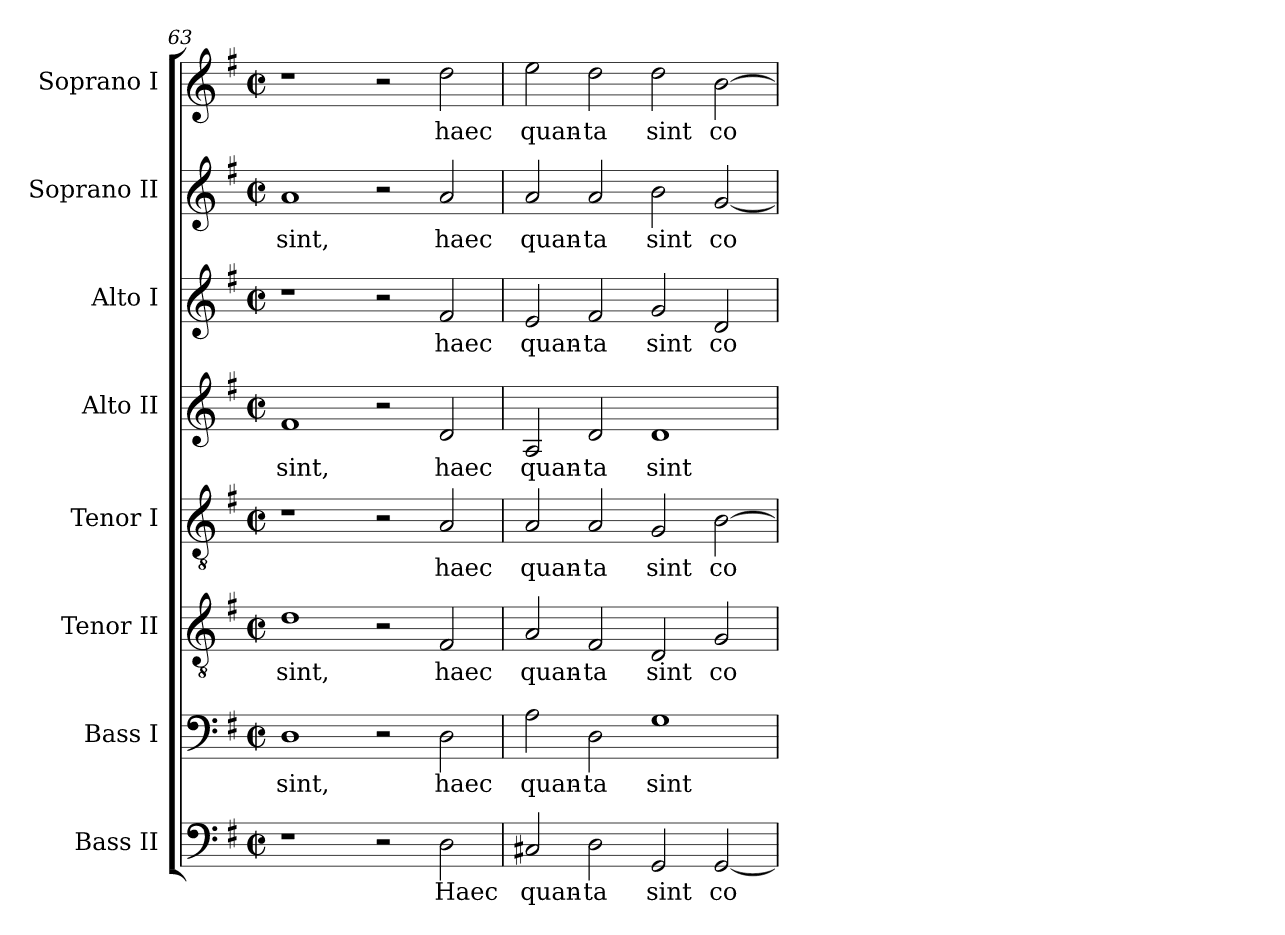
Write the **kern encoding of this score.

**kern	**text	**kern	**text	**kern	**text	**kern	**text	**kern	**text	**kern	**text	**kern	**text	**kern	**text
*part8	*part8	*part7	*part7	*part6	*part6	*part5	*part5	*part4	*part4	*part3	*part3	*part2	*part2	*part1	*part1
*staff8	*staff8	*staff7	*staff7	*staff6	*staff6	*staff5	*staff5	*staff4	*staff4	*staff3	*staff3	*staff2	*staff2	*staff1	*staff1
*I"Bass II	*	*I"Bass I	*	*I"Tenor II	*	*I"Tenor I	*	*I"Alto II	*	*I"Alto I	*	*I"Soprano II	*	*I"Soprano I	*
*I'BII	*	*I'BI	*	*I'TII	*	*I'TI	*	*I'AII	*	*I'AI	*	*	*	*	*
*clefF4	*	*clefF4	*	*clefGv2	*	*clefGv2	*	*clefG2	*	*clefG2	*	*clefG2	*	*clefG2	*
*k[f#]	*	*k[f#]	*	*k[f#]	*	*k[f#]	*	*k[f#]	*	*k[f#]	*	*k[f#]	*	*k[f#]	*
*G:	*	*G:	*	*G:	*	*G:	*	*G:	*	*G:	*	*G:	*	*G:	*
*M2/2	*	*M2/2	*	*M2/2	*	*M2/2	*	*M2/2	*	*M2/2	*	*M2/2	*	*M2/2	*
*met(c|)	*	*met(c|)	*	*met(c|)	*	*met(c|)	*	*met(c|)	*	*met(c|)	*	*met(c|)	*	*met(c|)	*
=63	=63	=63	=63	=63	=63	=63	=63	=63	=63	=63	=63	=63	=63	=63	=63
!	!	!	!LO:LY:b:color=#000000	!	!	!	!	!	!	!	!	!	!	!	!
!	!	!	!	!	!LO:LY:b:color=#000000	!	!	!	!	!	!	!	!	!	!
!	!	!	!	!	!	!	!	!	!LO:LY:b:color=#000000	!	!	!	!	!	!
!	!	!	!	!	!	!	!	!	!	!	!	!	!LO:LY:b:color=#000000	!	!
1r	.	1Di	sint,	1di	sint,	1r	.	1f#i	sint,	1r	.	1ai	sint,	1r	.
2r	.	2r	.	2r	.	2r	.	2r	.	2r	.	2r	.	2r	.
!	!LO:LY:b:color=#000000	!	!	!	!	!	!	!	!	!	!	!	!	!	!
!	!	!	!LO:LY:b:color=#000000	!	!	!	!	!	!	!	!	!	!	!	!
!	!	!	!	!	!LO:LY:b:color=#000000	!	!	!	!	!	!	!	!	!	!
!	!	!	!	!	!	!	!LO:LY:b:color=#000000	!	!	!	!	!	!	!	!
!	!	!	!	!	!	!	!	!	!LO:LY:b:color=#000000	!	!	!	!	!	!
!	!	!	!	!	!	!	!	!	!	!	!LO:LY:b:color=#000000	!	!	!	!
!	!	!	!	!	!	!	!	!	!	!	!	!	!LO:LY:b:color=#000000	!	!
!	!	!	!	!	!	!	!	!	!	!	!	!	!	!	!LO:LY:b:color=#000000
2Di\	Haec	2Di\	haec	2F#i/	haec	2Ai/	haec	2di/	haec	2f#i/	haec	2ai/	haec	2ddi\	haec
=64	=64	=64	=64	=64	=64	=64	=64	=64	=64	=64	=64	=64	=64	=64	=64
!	!LO:LY:b:color=#000000	!	!	!	!	!	!	!	!	!	!	!	!	!	!
!	!	!	!LO:LY:b:color=#000000	!	!	!	!	!	!	!	!	!	!	!	!
!	!	!	!	!	!LO:LY:b:color=#000000	!	!	!	!	!	!	!	!	!	!
!	!	!	!	!	!	!	!LO:LY:b:color=#000000	!	!	!	!	!	!	!	!
!	!	!	!	!	!	!	!	!	!LO:LY:b:color=#000000	!	!	!	!	!	!
!	!	!	!	!	!	!	!	!	!	!	!LO:LY:b:color=#000000	!	!	!	!
!	!	!	!	!	!	!	!	!	!	!	!	!	!LO:LY:b:color=#000000	!	!
!	!	!	!	!	!	!	!	!	!	!	!	!	!	!	!LO:LY:b:color=#000000
2C#Xi/	quan-	2Ai\	quan-	2Ai/	quan-	2Ai/	quan-	2Ai/	quan-	2ei/	quan-	2ai/	quan-	2eei\	quan-
!	!LO:LY:b:color=#000000	!	!	!	!	!	!	!	!	!	!	!	!	!	!
!	!	!	!LO:LY:b:color=#000000	!	!	!	!	!	!	!	!	!	!	!	!
!	!	!	!	!	!LO:LY:b:color=#000000	!	!	!	!	!	!	!	!	!	!
!	!	!	!	!	!	!	!LO:LY:b:color=#000000	!	!	!	!	!	!	!	!
!	!	!	!	!	!	!	!	!	!LO:LY:b:color=#000000	!	!	!	!	!	!
!	!	!	!	!	!	!	!	!	!	!	!LO:LY:b:color=#000000	!	!	!	!
!	!	!	!	!	!	!	!	!	!	!	!	!	!LO:LY:b:color=#000000	!	!
!	!	!	!	!	!	!	!	!	!	!	!	!	!	!	!LO:LY:b:color=#000000
2Di\	-ta	2Di\	-ta	2F#i/	-ta	2Ai/	-ta	2di/	-ta	2f#i/	-ta	2ai/	-ta	2ddi\	-ta
!	!LO:LY:b:color=#000000	!	!	!	!	!	!	!	!	!	!	!	!	!	!
!	!	!	!LO:LY:b:color=#000000	!	!	!	!	!	!	!	!	!	!	!	!
!	!	!	!	!	!LO:LY:b:color=#000000	!	!	!	!	!	!	!	!	!	!
!	!	!	!	!	!	!	!LO:LY:b:color=#000000	!	!	!	!	!	!	!	!
!	!	!	!	!	!	!	!	!	!LO:LY:b:color=#000000	!	!	!	!	!	!
!	!	!	!	!	!	!	!	!	!	!	!LO:LY:b:color=#000000	!	!	!	!
!	!	!	!	!	!	!	!	!	!	!	!	!	!LO:LY:b:color=#000000	!	!
!	!	!	!	!	!	!	!	!	!	!	!	!	!	!	!LO:LY:b:color=#000000
2GGi/	sint	1Gi	sint	2Di/	sint	2Gi/	sint	1di	sint	2gi/	sint	2bi\	sint	2ddi\	sint
!	!LO:LY:b:color=#000000	!	!	!	!	!	!	!	!	!	!	!	!	!	!
!	!	!	!	!	!LO:LY:b:color=#000000	!	!	!	!	!	!	!	!	!	!
!	!	!	!	!	!	!	!LO:LY:b:color=#000000	!	!	!	!	!	!	!	!
!	!	!	!	!	!	!	!	!	!	!	!LO:LY:b:color=#000000	!	!	!	!
!	!	!	!	!	!	!	!	!	!	!	!	!	!LO:LY:b:color=#000000	!	!
!	!	!	!	!	!	!	!	!	!	!	!	!	!	!	!LO:LY:b:color=#000000
[<2GGi/	co-	.	.	2Gi/	co-	[>2Bi\	co-	.	.	2di/	co-	[<2gi/	co-	[>2bi\	co-
=	=	=	=	=	=	=	=	=	=	=	=	=	=	=	=
*-	*-	*-	*-	*-	*-	*-	*-	*-	*-	*-	*-	*-	*-	*-	*-
